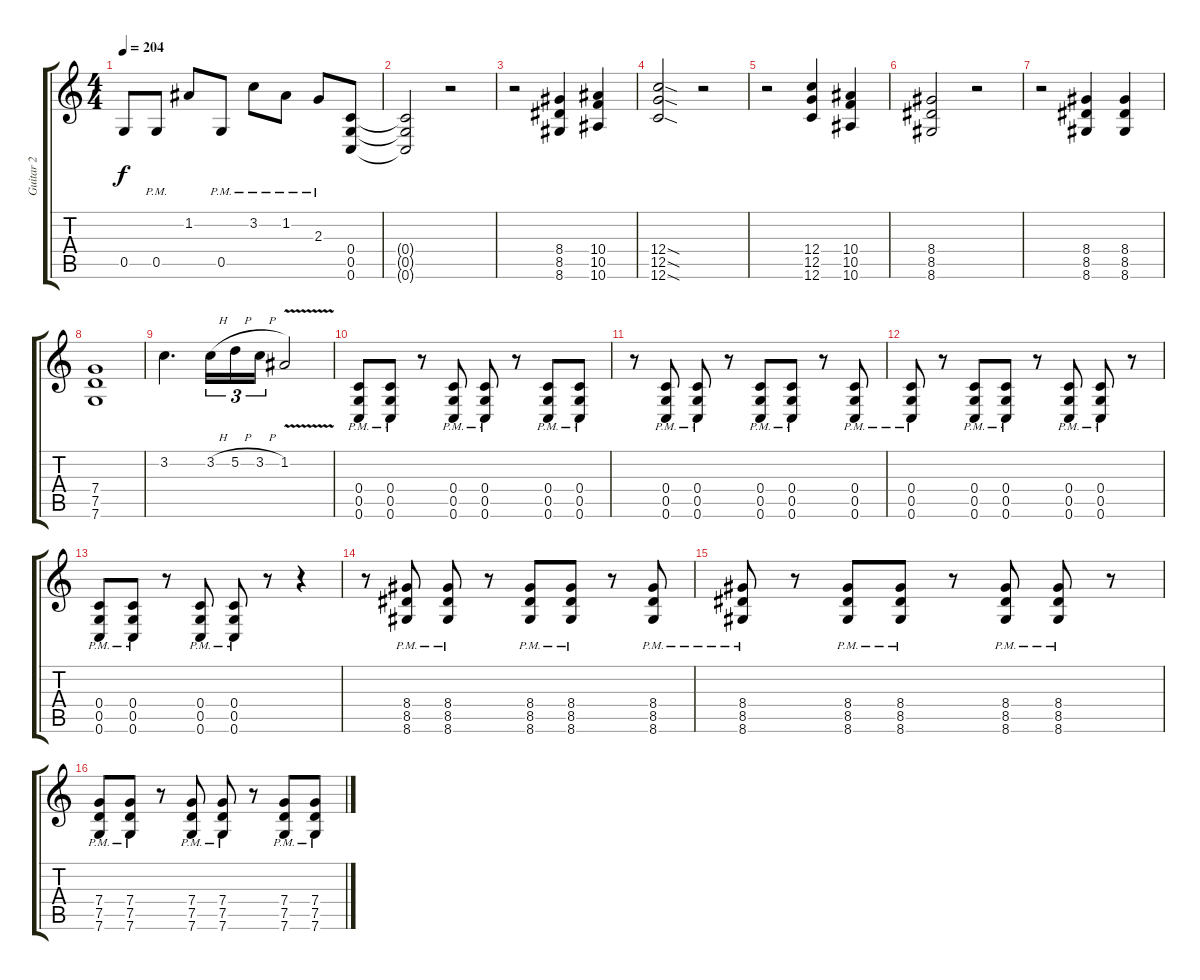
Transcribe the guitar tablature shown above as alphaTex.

\track ("Guitar 2" "Guitar 2") {instrument distortionguitar}
\staff {score tabs}
\tuning (D4 A3 F3 C3 G2 C2) {hide}
\ts (4 4)
\tempo 204
\clef g2
\ks c
0.5{t}.8{dy f} 0.5{pm}.8 1.2.8 0.5{pm}.8 3.2{pm}.8 1.2{pm}.8 2.3{pm}.8 (0.4 0.5 0.6).8 |
(0.4{t} 0.5{t} 0.6{t}).2 r.2 |
r.2 (8.4 8.5 8.6).4 (10.4 10.5 10.6).4 |
(12.4{sod} 12.5{sod} 12.6{sod}).2 r.2 |
r.2 (12.4 12.5 12.6).4 (10.4 10.5 10.6).4 |
(8.4 8.5 8.6).2 r.2 |
r.2 (8.4 8.5 8.6).4 (8.4 8.5 8.6).4 |
(7.4 7.5 7.6).1 |
3.2.4{d} 3.2{h}.16{tu (3 2)} 5.2{h}.16{tu (3 2)} 3.2{h}.16{tu (3 2)} 1.2{v}.2 |
(0.4{pm} 0.5{pm} 0.6{pm}).8 (0.4{pm} 0.5{pm} 0.6{pm}).8 r.8 (0.4{pm} 0.5{pm} 0.6{pm}).8 (0.4{pm} 0.5{pm} 0.6{pm}).8 r.8 (0.4{pm} 0.5{pm} 0.6{pm}).8 (0.4{pm} 0.5{pm} 0.6{pm}).8 |
r.8 (0.4{pm} 0.5{pm} 0.6{pm}).8 (0.4{pm} 0.5{pm} 0.6{pm}).8 r.8 (0.4{pm} 0.5{pm} 0.6{pm}).8 (0.4{pm} 0.5{pm} 0.6{pm}).8 r.8 (0.4{pm} 0.5{pm} 0.6{pm}).8 |
(0.4{pm} 0.5{pm} 0.6{pm}).8 r.8 (0.4{pm} 0.5{pm} 0.6{pm}).8 (0.4{pm} 0.5{pm} 0.6{pm}).8 r.8 (0.4{pm} 0.5{pm} 0.6{pm}).8 (0.4{pm} 0.5{pm} 0.6{pm}).8 r.8 |
(0.4{pm} 0.5{pm} 0.6{pm}).8 (0.4{pm} 0.5{pm} 0.6{pm}).8 r.8 (0.4{pm} 0.5{pm} 0.6{pm}).8 (0.4{pm} 0.5{pm} 0.6{pm}).8 r.8 r.4 |
r.8 (8.4{pm} 8.5{pm} 8.6{pm}).8 (8.4{pm} 8.5{pm} 8.6{pm}).8 r.8 (8.4{pm} 8.5{pm} 8.6{pm}).8 (8.4{pm} 8.5{pm} 8.6{pm}).8 r.8 (8.4{pm} 8.5{pm} 8.6{pm}).8 |
(8.4{pm} 8.5{pm} 8.6{pm}).8 r.8 (8.4{pm} 8.5{pm} 8.6{pm}).8 (8.4{pm} 8.5{pm} 8.6{pm}).8 r.8 (8.4{pm} 8.5{pm} 8.6{pm}).8 (8.4{pm} 8.5{pm} 8.6{pm}).8 r.8 |
(7.4{pm} 7.5{pm} 7.6{pm}).8 (7.4{pm} 7.5{pm} 7.6{pm}).8 r.8 (7.4{pm} 7.5{pm} 7.6{pm}).8 (7.4{pm} 7.5{pm} 7.6{pm}).8 r.8 (7.4{pm} 7.5{pm} 7.6{pm}).8 (7.4{pm} 7.5{pm} 7.6{pm}).8
